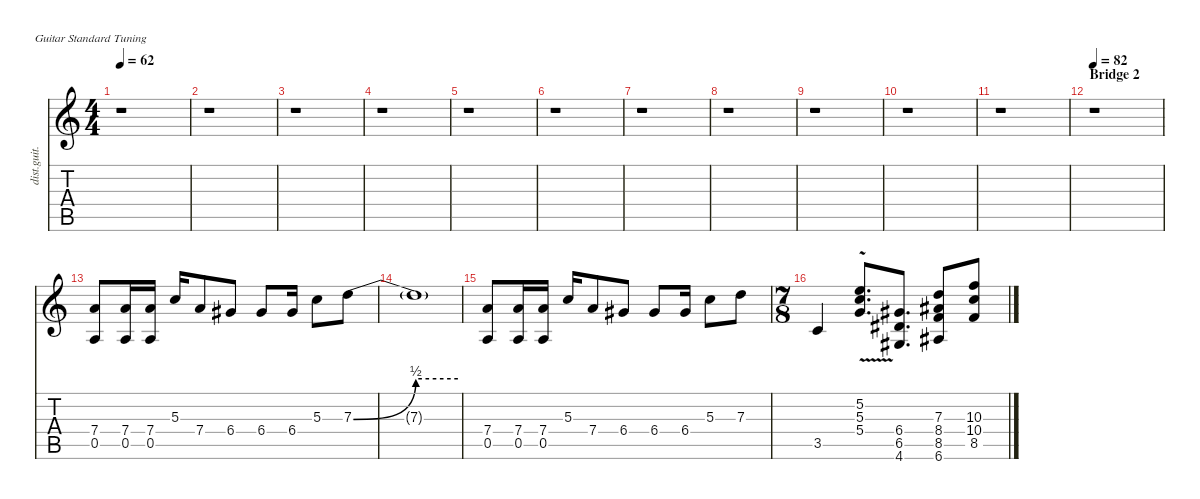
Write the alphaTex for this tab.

\defaultSystemsLayout 4
\hideDynamics
\bracketExtendMode nobrackets
\track ("Lead 2 (ed)" "dist.guit.") {instrument distortionguitar}
\staff {score tabs}
\tuning (E4 B3 G3 D3 A2 E2)
\ts (4 4)
\tempo 62
\clef g2
\ks c
r.1{dy f} |
r.1 |
r.1 |
r.1 |
r.1 |
r.1 |
r.1 |
r.1 |
r.1 |
r.1 |
r.1 |
\section ("" "Bridge 2")
\tempo 82
r.1 |
(7.4 0.5).8 (7.4 0.5).16 (7.4 0.5).16 5.3.16 7.4.8 6.4{acc #}.8 6.4{acc #}.8 6.4{acc #}.16 5.3.8 7.3{be (bend 0 0 60 2)}.8 |
7.3{be (hold 0 2 60 2) t}.1 |
(7.4 0.5).8 (7.4 0.5).16 (7.4 0.5).16 5.3.16 7.4.8 6.4{acc #}.8 6.4{acc #}.8 6.4{acc #}.16 5.3.8 7.3.8 |
\ts (7 8)
3.5.4 (5.2{v} 5.3{v} 5.4{v}).8{d} (6.4{acc #} 6.5{acc #} 4.6{acc #}).8{d} (7.3 8.4{acc #} 8.5 6.6{acc #}).8 (10.3 10.4 8.5{ss}).8
